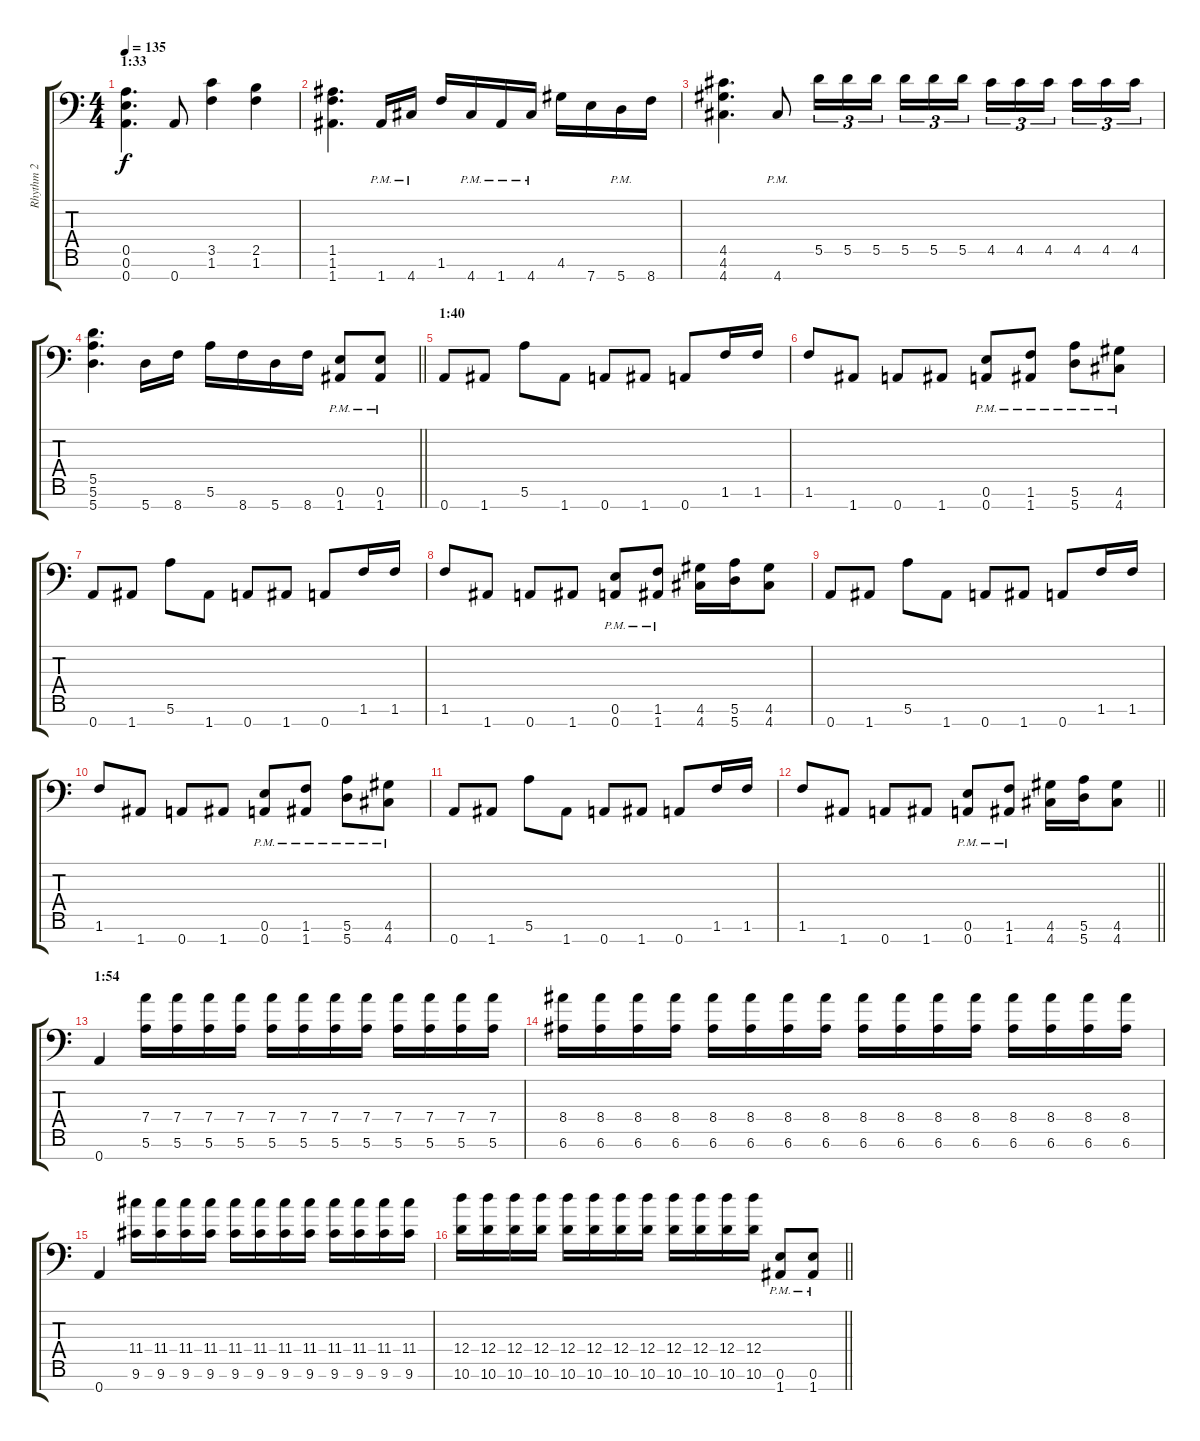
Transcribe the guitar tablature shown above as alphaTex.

\track ("Rhythm 2" "Rhythm 2") {instrument distortionguitar}
\staff {score tabs}
\tuning (E4 B3 G3 D3 A2 E2 A1) {hide}
\ts (4 4)
\section ("" "1:33")
\tempo 135
\clef f4
\ks c
(0.5 0.6 0.7).4{d dy f} 0.7.8 (3.5 1.6).4 (2.5 1.6).4 |
(1.5 1.6 1.7).4{d} 1.7{pm}.16 4.7{pm}.16 1.6.16 4.7{pm}.16 1.7{pm}.16 4.7{pm}.16 4.6.16 7.7.16 5.7{pm}.16 8.7.16 |
(4.5 4.6 4.7).4{d} 4.7{pm}.8 5.5.16{tu (3 2)} 5.5.16{tu (3 2)} 5.5.16{tu (3 2) beam splitsecondary} 5.5.16{tu (3 2)} 5.5.16{tu (3 2)} 5.5.16{tu (3 2)} 4.5.16{tu (3 2)} 4.5.16{tu (3 2)} 4.5.16{tu (3 2) beam splitsecondary} 4.5.16{tu (3 2)} 4.5.16{tu (3 2)} 4.5.16{tu (3 2)} |
\barLineRight lightlight
(5.5 5.6 5.7).4{d} 5.7.16 8.7.16 5.6.16 8.7.16 5.7.16 8.7.16 (0.6{pm} 1.7{pm}).8 (0.6{pm} 1.7{pm}).8 |
\section ("" "1:40")
0.7.8 1.7.8 5.6.8 1.7.8 0.7.8 1.7.8 0.7.8 1.6.16 1.6.16 |
1.6.8 1.7.8 0.7.8 1.7.8 (0.6{pm} 0.7{pm}).8 (1.6{pm} 1.7{pm}).8 (5.6{pm} 5.7{pm}).8 (4.6{pm} 4.7{pm}).8 |
0.7.8 1.7.8 5.6.8 1.7.8 0.7.8 1.7.8 0.7.8 1.6.16 1.6.16 |
1.6.8 1.7.8 0.7.8 1.7.8 (0.6{pm} 0.7{pm}).8 (1.6{pm} 1.7{pm}).8 (4.6 4.7).16 (5.6 5.7).16 (4.6 4.7).8 |
0.7.8 1.7.8 5.6.8 1.7.8 0.7.8 1.7.8 0.7.8 1.6.16 1.6.16 |
1.6.8 1.7.8 0.7.8 1.7.8 (0.6{pm} 0.7{pm}).8 (1.6{pm} 1.7{pm}).8 (5.6{pm} 5.7{pm}).8 (4.6{pm} 4.7{pm}).8 |
0.7.8 1.7.8 5.6.8 1.7.8 0.7.8 1.7.8 0.7.8 1.6.16 1.6.16 |
\barLineRight lightlight
1.6.8 1.7.8 0.7.8 1.7.8 (0.6{pm} 0.7{pm}).8 (1.6{pm} 1.7{pm}).8 (4.6 4.7).16 (5.6 5.7).16 (4.6 4.7).8 |
\section ("" "1:54")
0.7.4 (7.4 5.6).16 (7.4 5.6).16 (7.4 5.6).16 (7.4 5.6).16 (7.4 5.6).16 (7.4 5.6).16 (7.4 5.6).16 (7.4 5.6).16 (7.4 5.6).16 (7.4 5.6).16 (7.4 5.6).16 (7.4 5.6).16 |
(8.4 6.6).16 (8.4 6.6).16 (8.4 6.6).16 (8.4 6.6).16 (8.4 6.6).16 (8.4 6.6).16 (8.4 6.6).16 (8.4 6.6).16 (8.4 6.6).16 (8.4 6.6).16 (8.4 6.6).16 (8.4 6.6).16 (8.4 6.6).16 (8.4 6.6).16 (8.4 6.6).16 (8.4 6.6).16 |
0.7.4 (11.4 9.6).16 (11.4 9.6).16 (11.4 9.6).16 (11.4 9.6).16 (11.4 9.6).16 (11.4 9.6).16 (11.4 9.6).16 (11.4 9.6).16 (11.4 9.6).16 (11.4 9.6).16 (11.4 9.6).16 (11.4 9.6).16 |
\barLineRight lightlight
(12.4 10.6).16 (12.4 10.6).16 (12.4 10.6).16 (12.4 10.6).16 (12.4 10.6).16 (12.4 10.6).16 (12.4 10.6).16 (12.4 10.6).16 (12.4 10.6).16 (12.4 10.6).16 (12.4 10.6).16 (12.4 10.6).16 (0.6{pm} 1.7{pm}).8 (0.6{pm} 1.7{pm}).8
